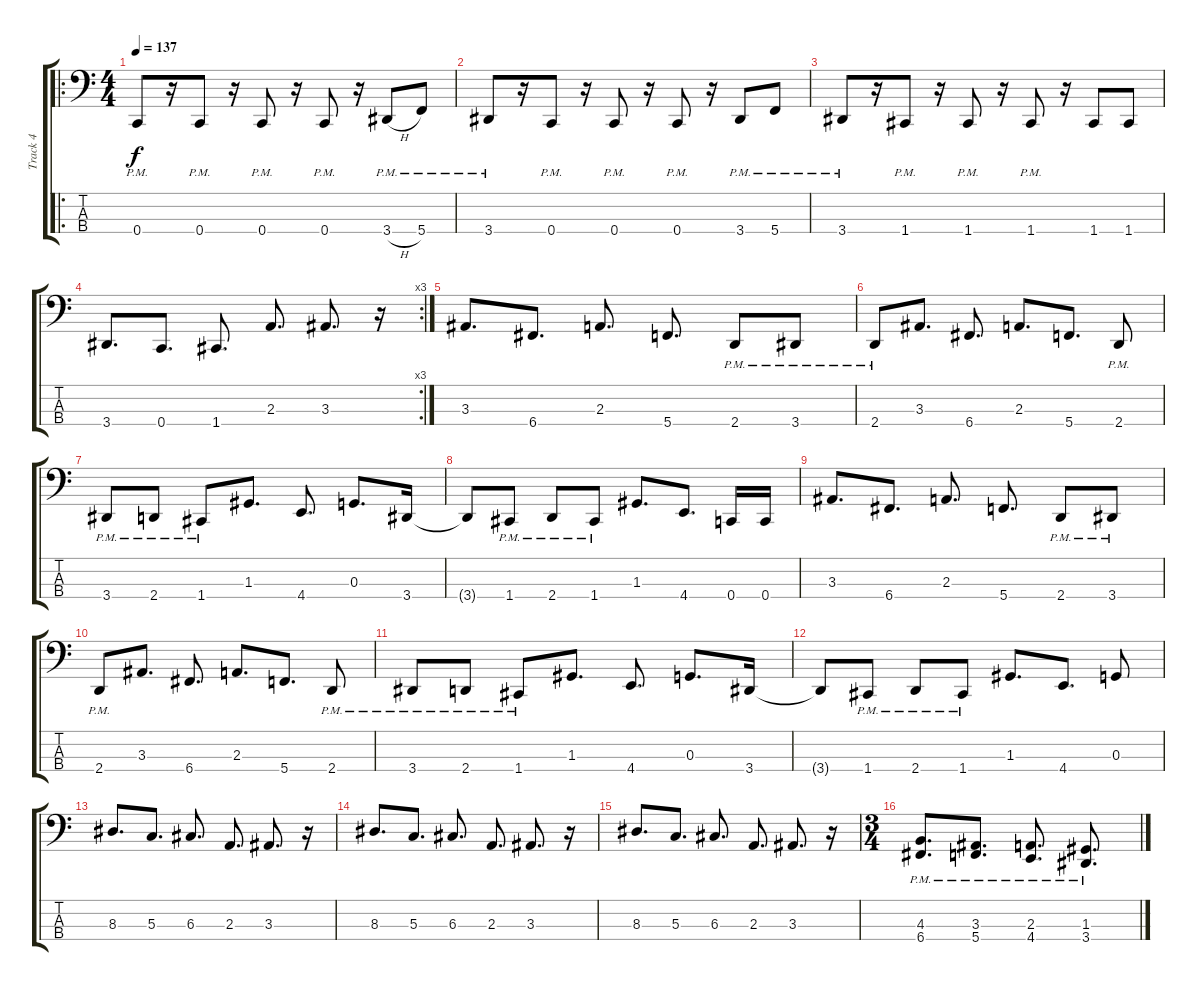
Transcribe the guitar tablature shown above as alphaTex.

\track ("Track 4" "Track 4") {instrument electricbassfinger}
\staff {score tabs}
\tuning (F2 C2 G1 C1) {hide}
\ro
\ts (4 4)
\tempo 137
\clef f4
\ks c
0.4{pm}.8{dy f} r.16 0.4{pm}.8 r.16 0.4{pm}.8 r.16 0.4{pm}.8 r.16 3.4{h pm}.8 5.4{pm}.8 |
3.4{pm}.8 r.16 0.4{pm}.8 r.16 0.4{pm}.8 r.16 0.4{pm}.8 r.16 3.4{pm}.8 5.4{pm}.8 |
3.4{pm}.8 r.16 1.4{pm}.8 r.16 1.4{pm}.8 r.16 1.4{pm}.8 r.16 1.4.8 1.4.8 |
\rc 3
3.4.8{d} 0.4.8{d} 1.4.8{d} 2.3.8{d} 3.3.8{d} r.16 |
3.3.8{d} 6.4.8{d} 2.3.8{d} 5.4.8{d} 2.4{pm}.8 3.4{pm}.8 |
2.4{pm}.8 3.3.8{d} 6.4.8{d} 2.3.8{d} 5.4.8{d} 2.4{pm}.8 |
3.4{pm}.8 2.4{pm}.8 1.4{pm}.8 1.3.8{d} 4.4.8{d} 0.3.8{d} 3.4.16 |
3.4{t}.8 1.4{pm}.8 2.4{pm}.8 1.4{pm}.8 1.3.8{d} 4.4.8{d} 0.4.16 0.4.16 |
3.3.8{d} 6.4.8{d} 2.3.8{d} 5.4.8{d} 2.4{pm}.8 3.4{pm}.8 |
2.4{pm}.8 3.3.8{d} 6.4.8{d} 2.3.8{d} 5.4.8{d} 2.4{pm}.8 |
3.4{pm}.8 2.4{pm}.8 1.4{pm}.8 1.3.8{d} 4.4.8{d} 0.3.8{d} 3.4.16 |
3.4{t}.8 1.4{pm}.8 2.4{pm}.8 1.4{pm}.8 1.3.8{d} 4.4.8{d} 0.3.8 |
8.3.8{d} 5.3.8{d} 6.3.8{d} 2.3.8{d} 3.3.8{d} r.16 |
8.3.8{d} 5.3.8{d} 6.3.8{d} 2.3.8{d} 3.3.8{d} r.16 |
8.3.8{d} 5.3.8{d} 6.3.8{d} 2.3.8{d} 3.3.8{d} r.16 |
\ts (3 4)
(4.3 6.4{pm}).8{d} (3.3 5.4{pm}).8{d} (2.3 4.4{pm}).8{d} (1.3 3.4{pm}).8{d}
